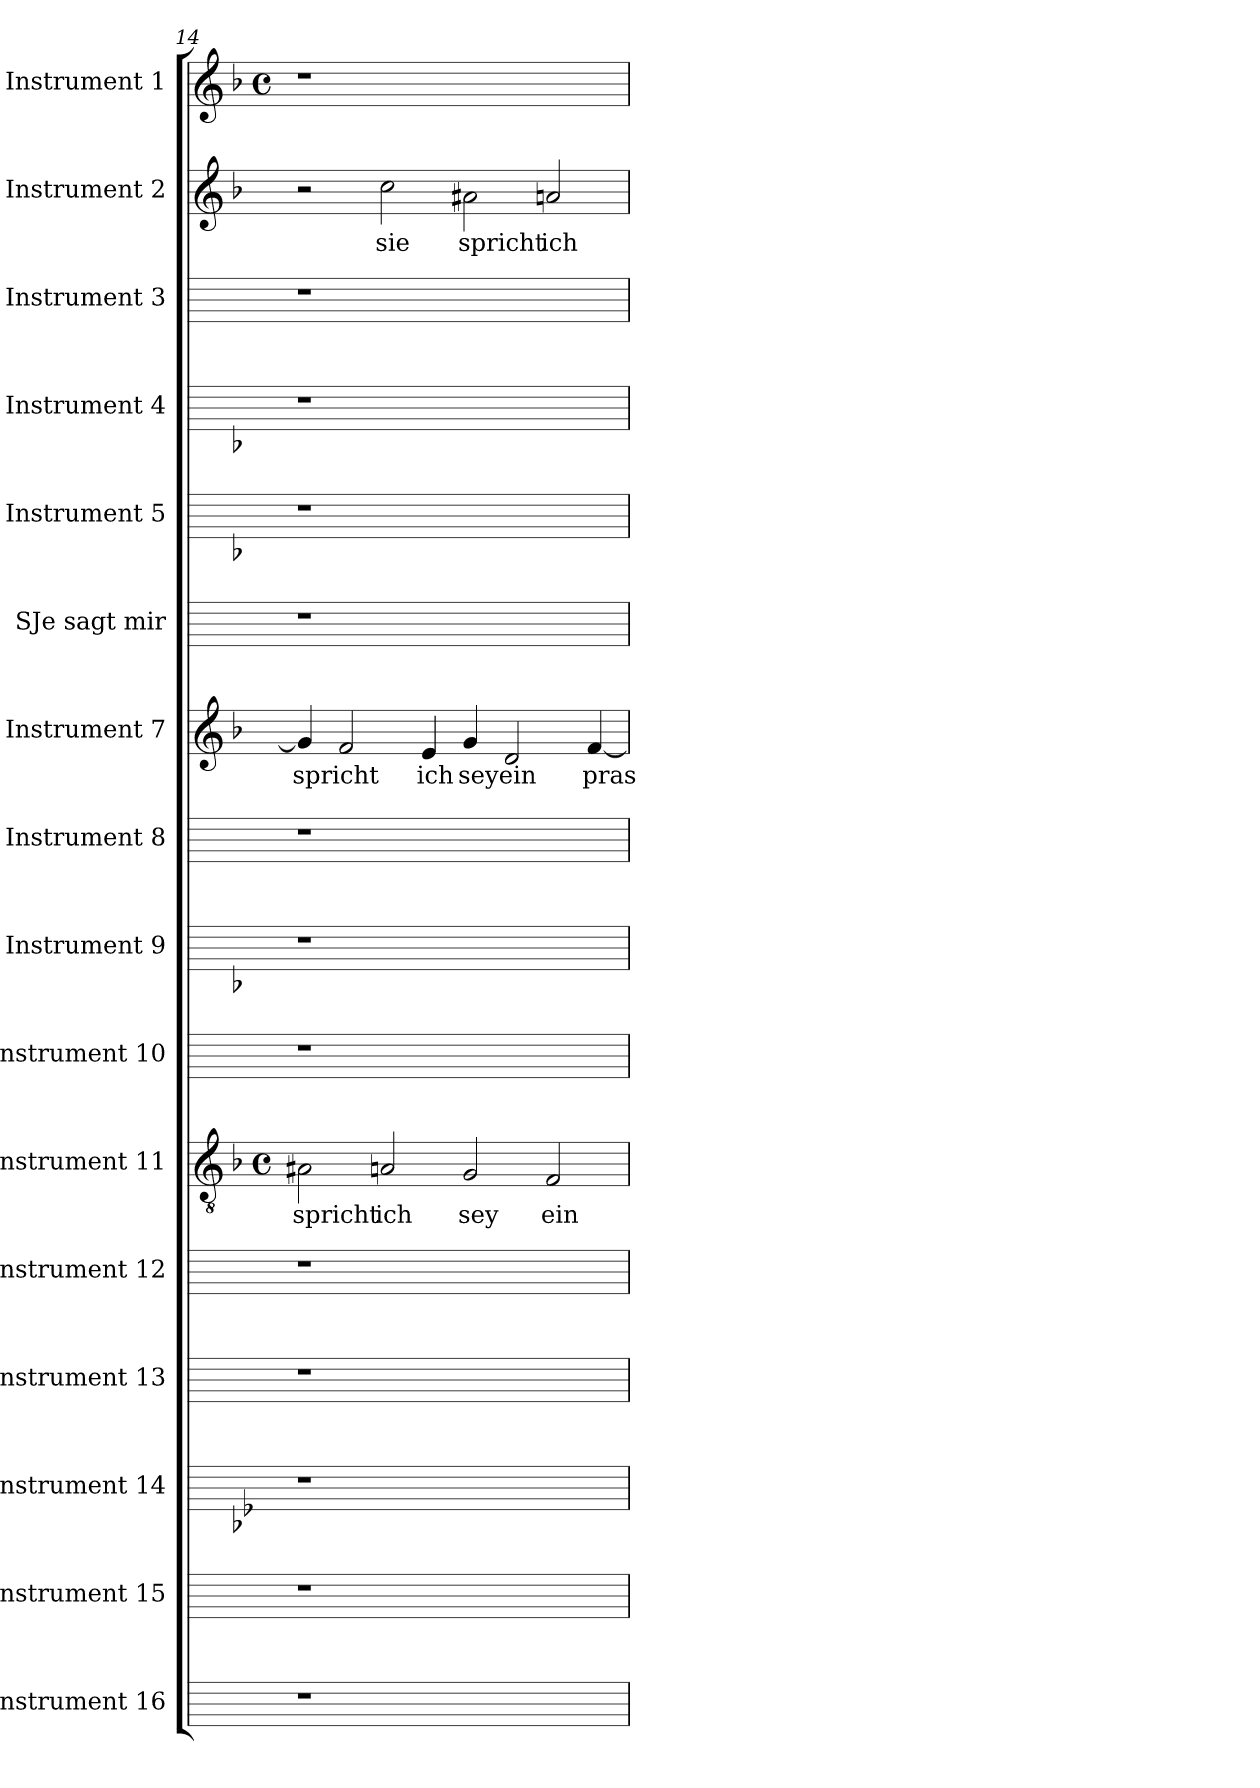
**kern	**kern	**kern	**kern	**kern	**kern	**text	**kern	**kern	**kern	**kern	**text	**kern	**kern	**kern	**kern	**kern	**text	**kern
*part16	*part15	*part14	*part13	*part12	*part11	*part11	*part10	*part9	*part8	*part7	*part7	*part6	*part5	*part4	*part3	*part2	*part2	*part1
*staff16	*staff15	*staff14	*staff13	*staff12	*staff11	*staff11	*staff10	*staff9	*staff8	*staff7	*staff7	*staff6	*staff5	*staff4	*staff3	*staff2	*staff2	*staff1
*I"Instrument 16	*I"Instrument 15	*I"Instrument 14	*I"Instrument 13	*I"Instrument 12	*I"Instrument 11	*	*I"Instrument 10	*I"Instrument 9	*I"Instrument 8	*I"Instrument 7	*	*I"SJe sagt mir	*I"Instrument 5	*I"Instrument 4	*I"Instrument 3	*I"Instrument 2	*	*I"Instrument 1
*	*	*	*	*	*clefGv2	*	*	*	*	*clefG2	*	*	*	*	*	*clefG2	*	*clefG2
*ITrd1c2	*ITrd1c2	*	*ITrd1c2	*ITrd1c2	*ITrd1c2	*	*ITrd1c2	*ITrd-3c-5	*ITrd-3c-5	*ITrd1c2	*	*ITrd1c2	*ITrd1c2	*ITrd-3c-5	*ITrd1c2	*ITrd1c2	*	*ITrd-3c-5
*	*	*k[b-e-]	*	*	*k[b-e-a-]	*	*	*k[b-e-]	*k[b-]	*k[b-e-a-]	*	*	*k[b-e-a-]	*k[b-e-]	*	*k[b-e-a-]	*	*k[b-e-]
*	*	*B-:	*	*	*E-:	*	*	*B-:	*F:	*E-:	*	*	*E-:	*B-:	*	*E-:	*	*B-:
*	*	*	*	*	*M4/4	*	*	*	*	*	*	*	*	*	*	*	*	*M4/4
*	*	*	*	*	*met(c)	*	*	*	*	*	*	*	*	*	*	*	*	*met(c)
=14	=14	=14	=14	=14	=14	=14	=14	=14	=14	=14	=14	=14	=14	=14	=14	=14	=14	=14
!	!	!	!	!	!	!LO:LY:b:cj	!	!	!	!	!LO:LY:b	!	!	!	!	!	!	!
1r	1r	1r	1r	1r	2G#\	spricht	1r	1r	1r	4f/]	spricht	1r	1r	1r	1r	2r	.	1r
.	.	.	.	.	.	.	.	.	.	2e-/	.	.	.	.	.	.	.	.
!	!	!	!	!	!	!LO:LY:b:cj	!	!	!	!	!	!	!	!	!	!	!LO:LY:b:cj	!
.	.	.	.	.	2G/	ich	.	.	.	.	.	.	.	.	.	2b-\	sie	.
!	!	!	!	!	!	!	!	!	!	!	!LO:LY:b:cj	!	!	!	!	!	!	!
.	.	.	.	.	.	.	.	.	.	4d/	ich	.	.	.	.	.	.	.
!	!	!	!	!	!	!LO:LY:b:cj	!	!	!	!	!LO:LY:b	!	!	!	!	!	!LO:LY:b:cj	!
1ryy	1ryy	1ryy	1ryy	1ryy	2F/	sey	1ryy	1ryy	1ryy	4f/	seyein	1ryy	1ryy	1ryy	1ryy	2g#\	spricht	1ryy
.	.	.	.	.	.	.	.	.	.	2c/	.	.	.	.	.	.	.	.
!	!	!	!	!	!	!LO:LY:b:cj	!	!	!	!	!	!	!	!	!	!	!LO:LY:b:cj	!
.	.	.	.	.	2E-/	ein	.	.	.	.	.	.	.	.	.	2g/	ich	.
!	!	!	!	!	!	!	!	!	!	!	!LO:LY:b	!	!	!	!	!	!	!
.	.	.	.	.	.	.	.	.	.	[<4e-/	pras-	.	.	.	.	.	.	.
=	=	=	=	=	=	=	=	=	=	=	=	=	=	=	=	=	=	=
*-	*-	*-	*-	*-	*-	*-	*-	*-	*-	*-	*-	*-	*-	*-	*-	*-	*-	*-
